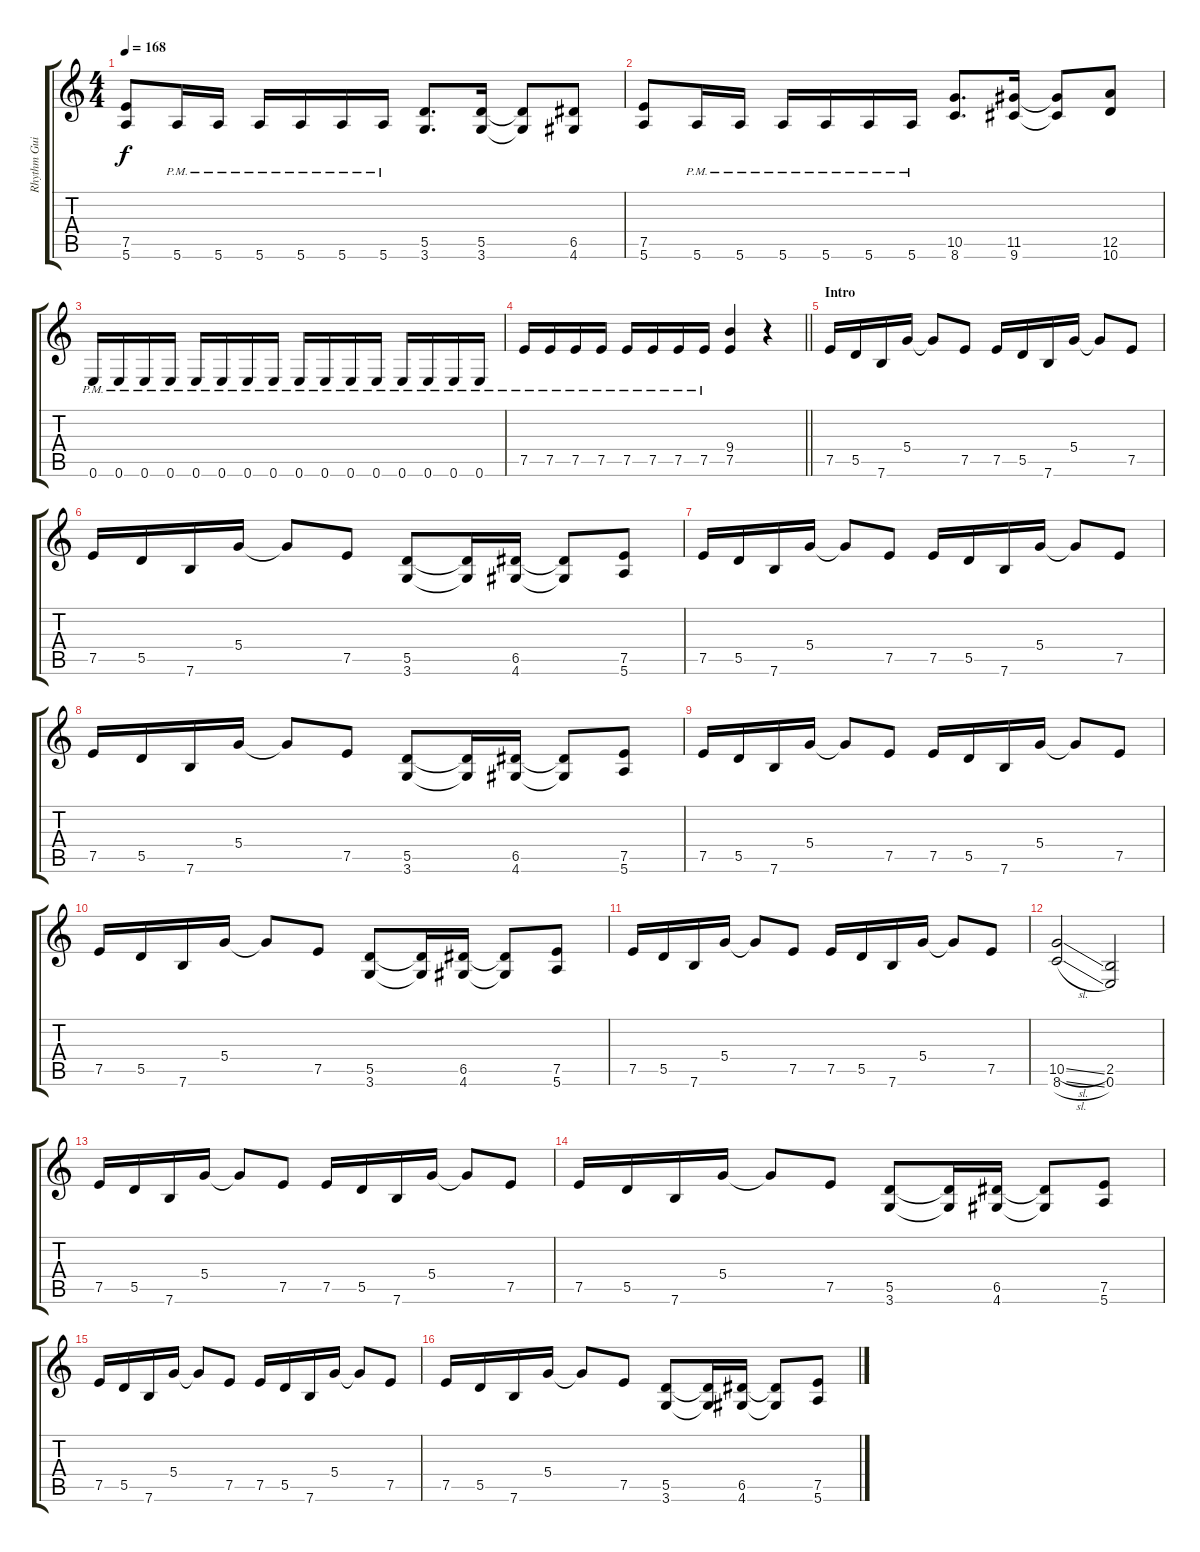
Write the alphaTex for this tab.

\track ("Rhythm Guitar 2" "Rhythm Gui") {instrument distortionguitar}
\staff {score tabs}
\tuning (E4 B3 G3 D3 A2 E2) {hide}
\ts (4 4)
\tempo 168
\clef g2
\ks c
(7.5 5.6).8{dy f} 5.6{pm}.16 5.6{pm}.16 5.6{pm}.16 5.6{pm}.16 5.6{pm}.16 5.6{pm}.16 (5.5 3.6).8{d} (5.5 3.6).16 (5.5{t} 3.6{t}).8 (6.5 4.6).8 |
(7.5 5.6).8 5.6{pm}.16 5.6{pm}.16 5.6{pm}.16 5.6{pm}.16 5.6{pm}.16 5.6{pm}.16 (10.5 8.6).8{d} (11.5 9.6).16 (11.5{t} 9.6{t}).8 (12.5 10.6).8 |
0.6{pm}.16 0.6{pm}.16 0.6{pm}.16 0.6{pm}.16 0.6{pm}.16 0.6{pm}.16 0.6{pm}.16 0.6{pm}.16 0.6{pm}.16 0.6{pm}.16 0.6{pm}.16 0.6{pm}.16 0.6{pm}.16 0.6{pm}.16 0.6{pm}.16 0.6{pm}.16 |
\barLineRight lightlight
7.5{pm}.16 7.5{pm}.16 7.5{pm}.16 7.5{pm}.16 7.5{pm}.16 7.5{pm}.16 7.5{pm}.16 7.5{pm}.16 (9.4 7.5).4 r.4 |
\section ("" "Intro")
7.5.16 5.5.16 7.6.16 5.4.16 5.4{t}.8 7.5.8 7.5.16 5.5.16 7.6.16 5.4.16 5.4{t}.8 7.5.8 |
7.5.16 5.5.16 7.6.16 5.4.16 5.4{t}.8 7.5.8 (5.5 3.6).8 (5.5{t} 3.6{t}).16 (6.5 4.6).16 (6.5{t} 4.6{t}).8 (7.5 5.6).8 |
7.5.16 5.5.16 7.6.16 5.4.16 5.4{t}.8 7.5.8 7.5.16 5.5.16 7.6.16 5.4.16 5.4{t}.8 7.5.8 |
7.5.16 5.5.16 7.6.16 5.4.16 5.4{t}.8 7.5.8 (5.5 3.6).8 (5.5{t} 3.6{t}).16 (6.5 4.6).16 (6.5{t} 4.6{t}).8 (7.5 5.6).8 |
7.5.16 5.5.16 7.6.16 5.4.16 5.4{t}.8 7.5.8 7.5.16 5.5.16 7.6.16 5.4.16 5.4{t}.8 7.5.8 |
7.5.16 5.5.16 7.6.16 5.4.16 5.4{t}.8 7.5.8 (5.5 3.6).8 (5.5{t} 3.6{t}).16 (6.5 4.6).16 (6.5{t} 4.6{t}).8 (7.5 5.6).8 |
7.5.16 5.5.16 7.6.16 5.4.16 5.4{t}.8 7.5.8 7.5.16 5.5.16 7.6.16 5.4.16 5.4{t}.8 7.5.8 |
(10.5{sl} 8.6{sl}).2 (2.5 0.6).2 |
7.5.16 5.5.16 7.6.16 5.4.16 5.4{t}.8 7.5.8 7.5.16 5.5.16 7.6.16 5.4.16 5.4{t}.8 7.5.8 |
7.5.16 5.5.16 7.6.16 5.4.16 5.4{t}.8 7.5.8 (5.5 3.6).8 (5.5{t} 3.6{t}).16 (6.5 4.6).16 (6.5{t} 4.6{t}).8 (7.5 5.6).8 |
7.5.16 5.5.16 7.6.16 5.4.16 5.4{t}.8 7.5.8 7.5.16 5.5.16 7.6.16 5.4.16 5.4{t}.8 7.5.8 |
7.5.16 5.5.16 7.6.16 5.4.16 5.4{t}.8 7.5.8 (5.5 3.6).8 (5.5{t} 3.6{t}).16 (6.5 4.6).16 (6.5{t} 4.6{t}).8 (7.5 5.6).8
